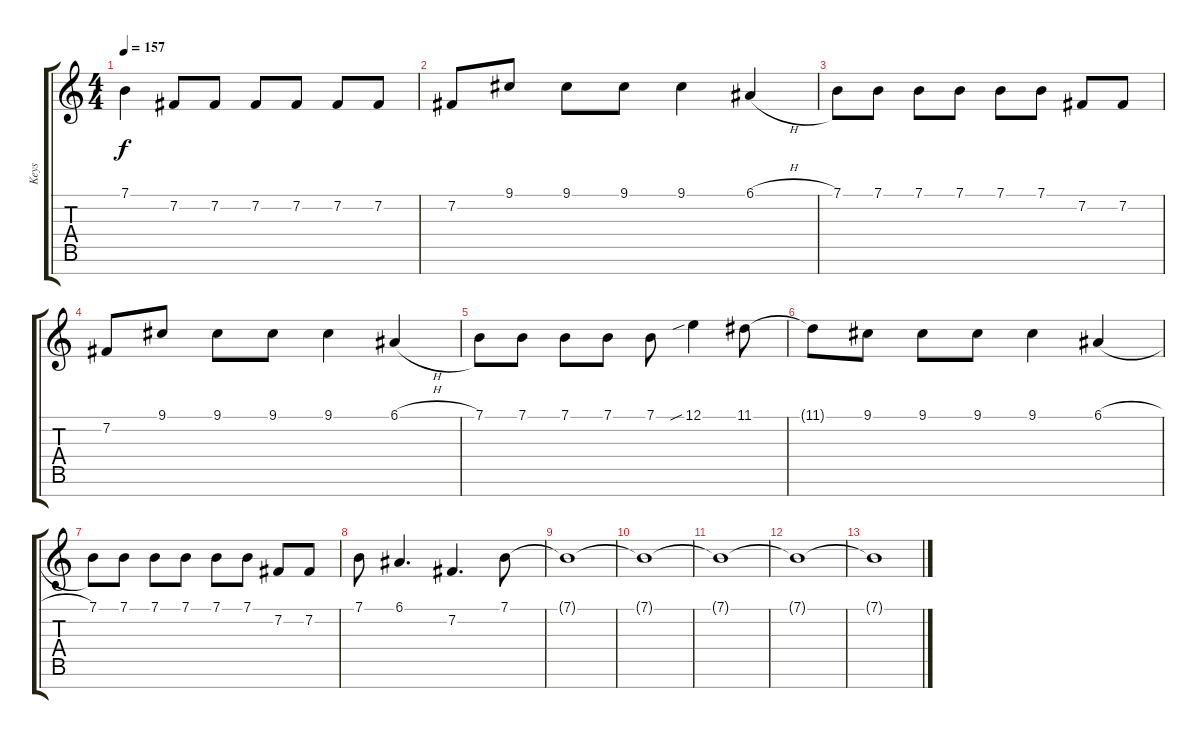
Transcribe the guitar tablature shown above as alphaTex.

\track ("Keys" "Keys") {instrument acousticgrandpiano}
\staff {score tabs}
\tuning (E4 B3 G3 D3 A2 E2 B1) {hide}
\ts (4 4)
\tempo 157
\clef g2
\ks c
7.1.4{dy f} 7.2.8 7.2.8 7.2.8 7.2.8 7.2.8 7.2.8 |
7.2.8 9.1.8 9.1.8 9.1.8 9.1.4 6.1{h}.4 |
7.1.8 7.1.8 7.1.8 7.1.8 7.1.8 7.1.8 7.2.8 7.2.8 |
7.2.8 9.1.8 9.1.8 9.1.8 9.1.4 6.1{h}.4 |
7.1.8 7.1.8 7.1.8 7.1.8 7.1.8 12.1{sib}.4 11.1.8 |
11.1{t}.8 9.1.8 9.1.8 9.1.8 9.1.4 6.1{h}.4 |
7.1.8 7.1.8 7.1.8 7.1.8 7.1.8 7.1.8 7.2.8 7.2.8 |
7.1.8 6.1.4{d} 7.2.4{d} 7.1.8 |
7.1{t}.1 |
7.1{t}.1 |
7.1{t}.1 |
7.1{t}.1 |
7.1{t}.1
